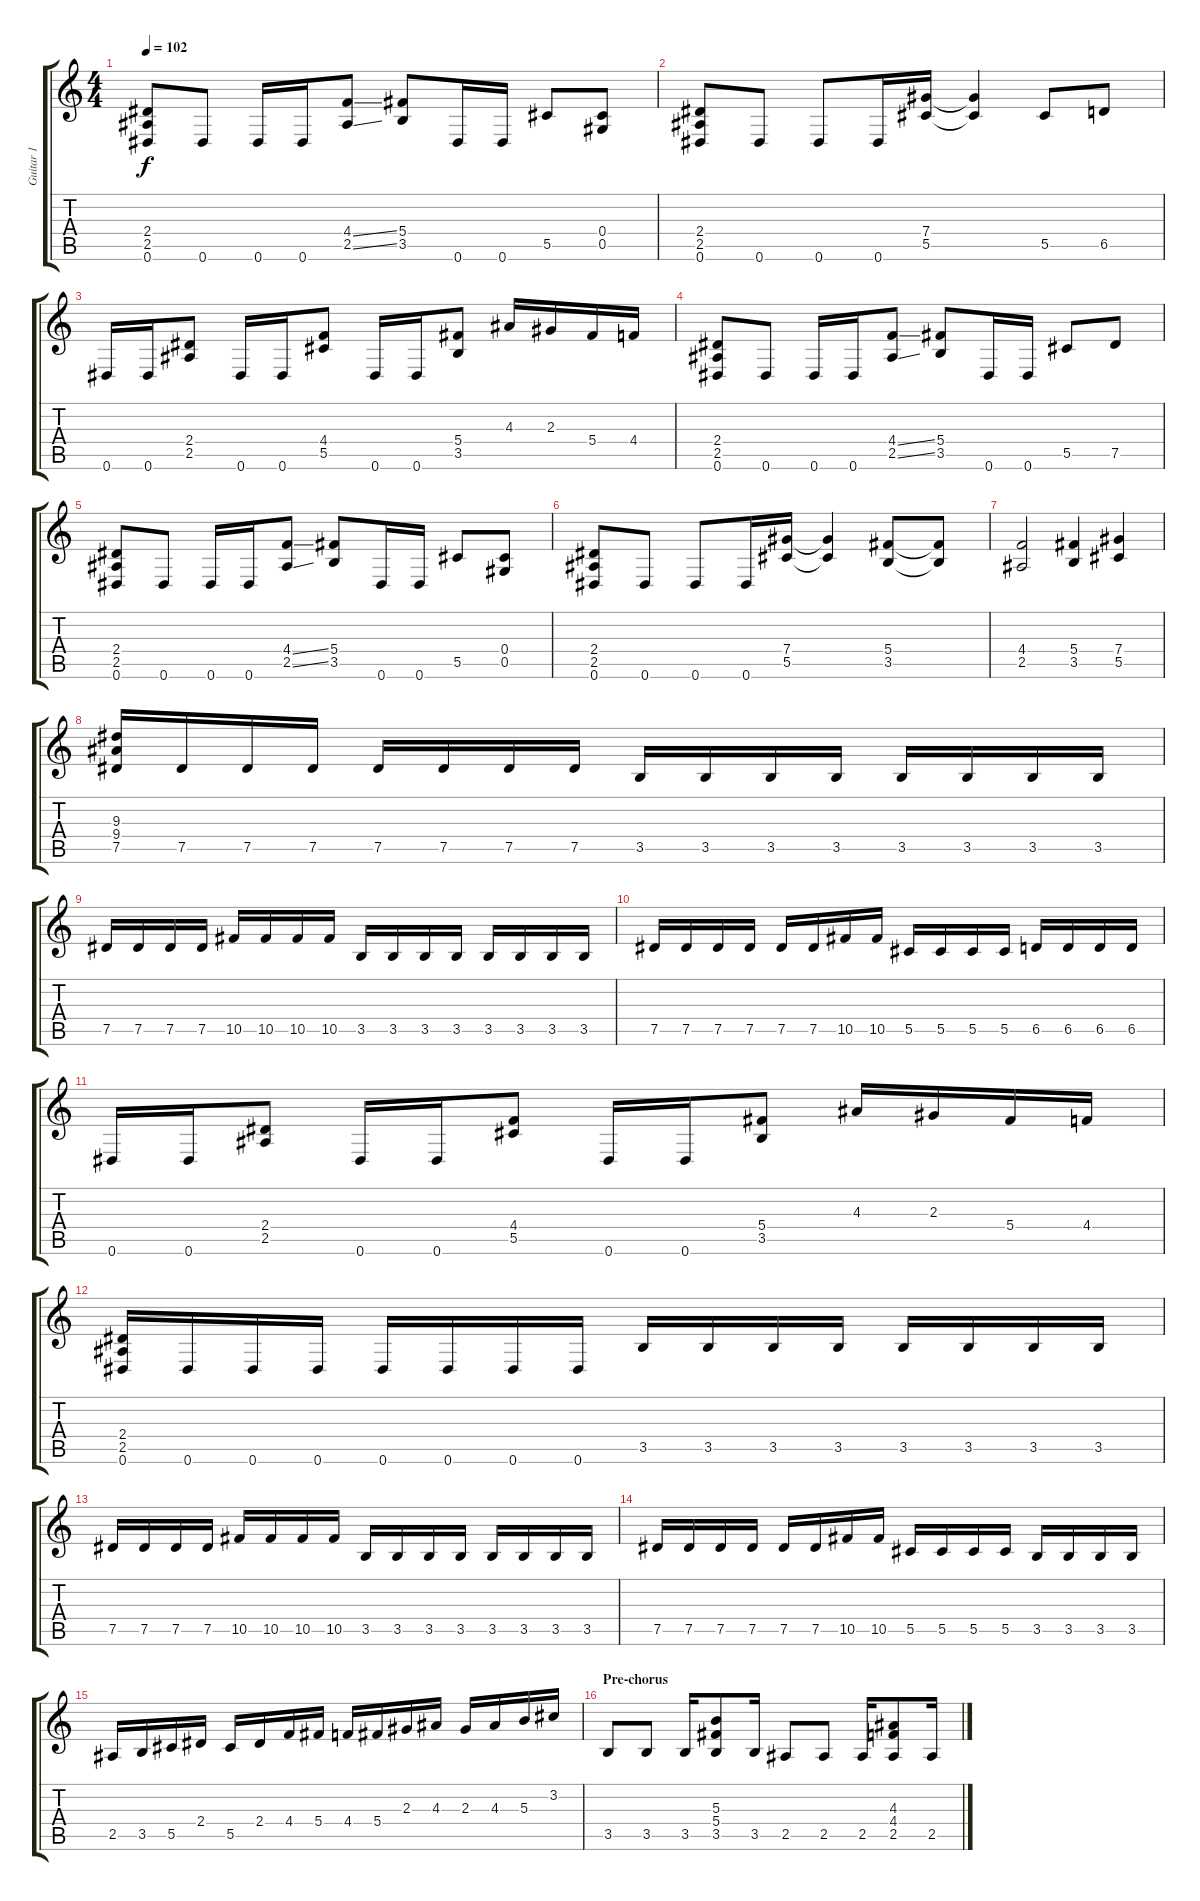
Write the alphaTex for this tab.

\track ("Guitar 1" "Guitar 1") {instrument distortionguitar}
\staff {score tabs}
\tuning (Eb4 Bb3 Gb3 Db3 Ab2 Eb2) {hide}
\ts (4 4)
\tempo 102
\clef g2
\ks c
(2.4 2.5 0.6).8{dy f} 0.6.8 0.6.16 0.6.16 (4.4{ss} 2.5{ss}).8 (5.4 3.5).8 0.6.16 0.6.16 5.5.8 (0.4 0.5).8 |
(2.4 2.5 0.6).8 0.6.8 0.6.8 0.6.16 (7.4 5.5).16 (7.4{t} 5.5{t}).4 5.5.8 6.5.8 |
0.6.16 0.6.16 (2.4 2.5).8 0.6.16 0.6.16 (4.4 5.5).8 0.6.16 0.6.16 (5.4 3.5).8 4.3.16 2.3.16 5.4.16 4.4.16 |
(2.4 2.5 0.6).8 0.6.8 0.6.16 0.6.16 (4.4{ss} 2.5{ss}).8 (5.4 3.5).8 0.6.16 0.6.16 5.5.8 7.5.8 |
(2.4 2.5 0.6).8 0.6.8 0.6.16 0.6.16 (4.4{ss} 2.5{ss}).8 (5.4 3.5).8 0.6.16 0.6.16 5.5.8 (0.4 0.5).8 |
(2.4 2.5 0.6).8 0.6.8 0.6.8 0.6.16 (7.4 5.5).16 (7.4{t} 5.5{t}).4 (5.4 3.5).8 (5.4{t} 3.5{t}).8 |
(4.4 2.5).2 (5.4 3.5).4 (7.4 5.5).4 |
(9.3 9.4 7.5).16 7.5.16 7.5.16 7.5.16 7.5.16 7.5.16 7.5.16 7.5.16 3.5.16 3.5.16 3.5.16 3.5.16 3.5.16 3.5.16 3.5.16 3.5.16 |
7.5.16 7.5.16 7.5.16 7.5.16 10.5.16 10.5.16 10.5.16 10.5.16 3.5.16 3.5.16 3.5.16 3.5.16 3.5.16 3.5.16 3.5.16 3.5.16 |
7.5.16 7.5.16 7.5.16 7.5.16 7.5.16 7.5.16 10.5.16 10.5.16 5.5.16 5.5.16 5.5.16 5.5.16 6.5.16 6.5.16 6.5.16 6.5.16 |
0.6.16 0.6.16 (2.4 2.5).8 0.6.16 0.6.16 (4.4 5.5).8 0.6.16 0.6.16 (5.4 3.5).8 4.3.16 2.3.16 5.4.16 4.4.16 |
(2.4 2.5 0.6).16 0.6.16 0.6.16 0.6.16 0.6.16 0.6.16 0.6.16 0.6.16 3.5.16 3.5.16 3.5.16 3.5.16 3.5.16 3.5.16 3.5.16 3.5.16 |
7.5.16 7.5.16 7.5.16 7.5.16 10.5.16 10.5.16 10.5.16 10.5.16 3.5.16 3.5.16 3.5.16 3.5.16 3.5.16 3.5.16 3.5.16 3.5.16 |
7.5.16 7.5.16 7.5.16 7.5.16 7.5.16 7.5.16 10.5.16 10.5.16 5.5.16 5.5.16 5.5.16 5.5.16 3.5.16 3.5.16 3.5.16 3.5.16 |
2.5.16 3.5.16 5.5.16 2.4.16 5.5.16 2.4.16 4.4.16 5.4.16 4.4.16 5.4.16 2.3.16 4.3.16 2.3.16 4.3.16 5.3.16 3.2.16 |
\section ("" "Pre-chorus")
3.5.8 3.5.8 3.5.16 (5.3 5.4 3.5).8 3.5.16 2.5.8 2.5.8 2.5.16 (4.3 4.4 2.5).8 2.5.16
